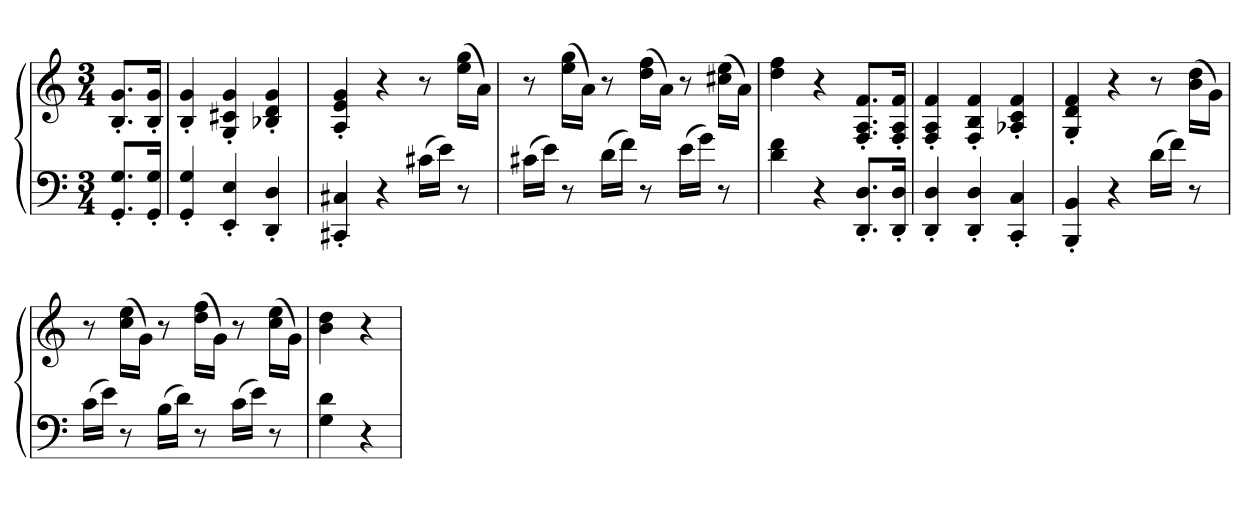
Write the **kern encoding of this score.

**kern	**kern
*part1	*part1
*staff2	*staff1
*clefF4	*clefG2
*k[]	*k[]
*C:	*C:
*M3/4	*M3/4
=	=
8.GG' 8.G'L	8.B' 8.g'L
16GG' 16G'Jk	16B' 16g'Jk
=	=
4GG' 4G'	4B' 4g'
4EE' 4E'	4G' 4c#X' 4g'
4DD' 4D'	4B-X' 4d' 4g'
=	=
4CC#X' 4C#X'	4A' 4e' 4g'
4r	4r
(16c#XLL	8r
16eJJ)	.
8r	(16ee 16ggLL
.	16aJJ)
=	=
(16c#XLL	8r
16eJJ)	.
8r	(16ee 16ggLL
.	16aJJ)
(16dLL	8r
16fJJ)	.
8r	(16dd 16ffLL
.	16aJJ)
(16eLL	8r
16gJJ)	.
8r	(16cc#X 16eeLL
.	16aJJ)
=	=
4d 4f	4dd 4ff
4r	4r
8.DD' 8.D'L	8.F' 8.A' 8.f'L
16DD' 16D'Jk	16F' 16A' 16f'Jk
=	=
4DD' 4D'	4F' 4A' 4f'
4DD' 4D'	4F' 4B' 4f'
4CC' 4C'	4A-X' 4c' 4f'
=	=
4BBB' 4BB'	4G' 4d' 4f'
4r	4r
(16dLL	8r
16fJJ)	.
8r	(16b 16ddLL
.	16gJJ)
=	=
(16cLL	8r
16eJJ)	.
8r	(16cc 16eeLL
.	16gJJ)
(16BLL	8r
16dJJ)	.
8r	(16dd 16ffLL
.	16gJJ)
(16cLL	8r
16eJJ)	.
8r	(16cc 16eeLL
.	16gJJ)
=	=
4G 4d	4b 4dd
4r	4r
=	=
*-	*-
